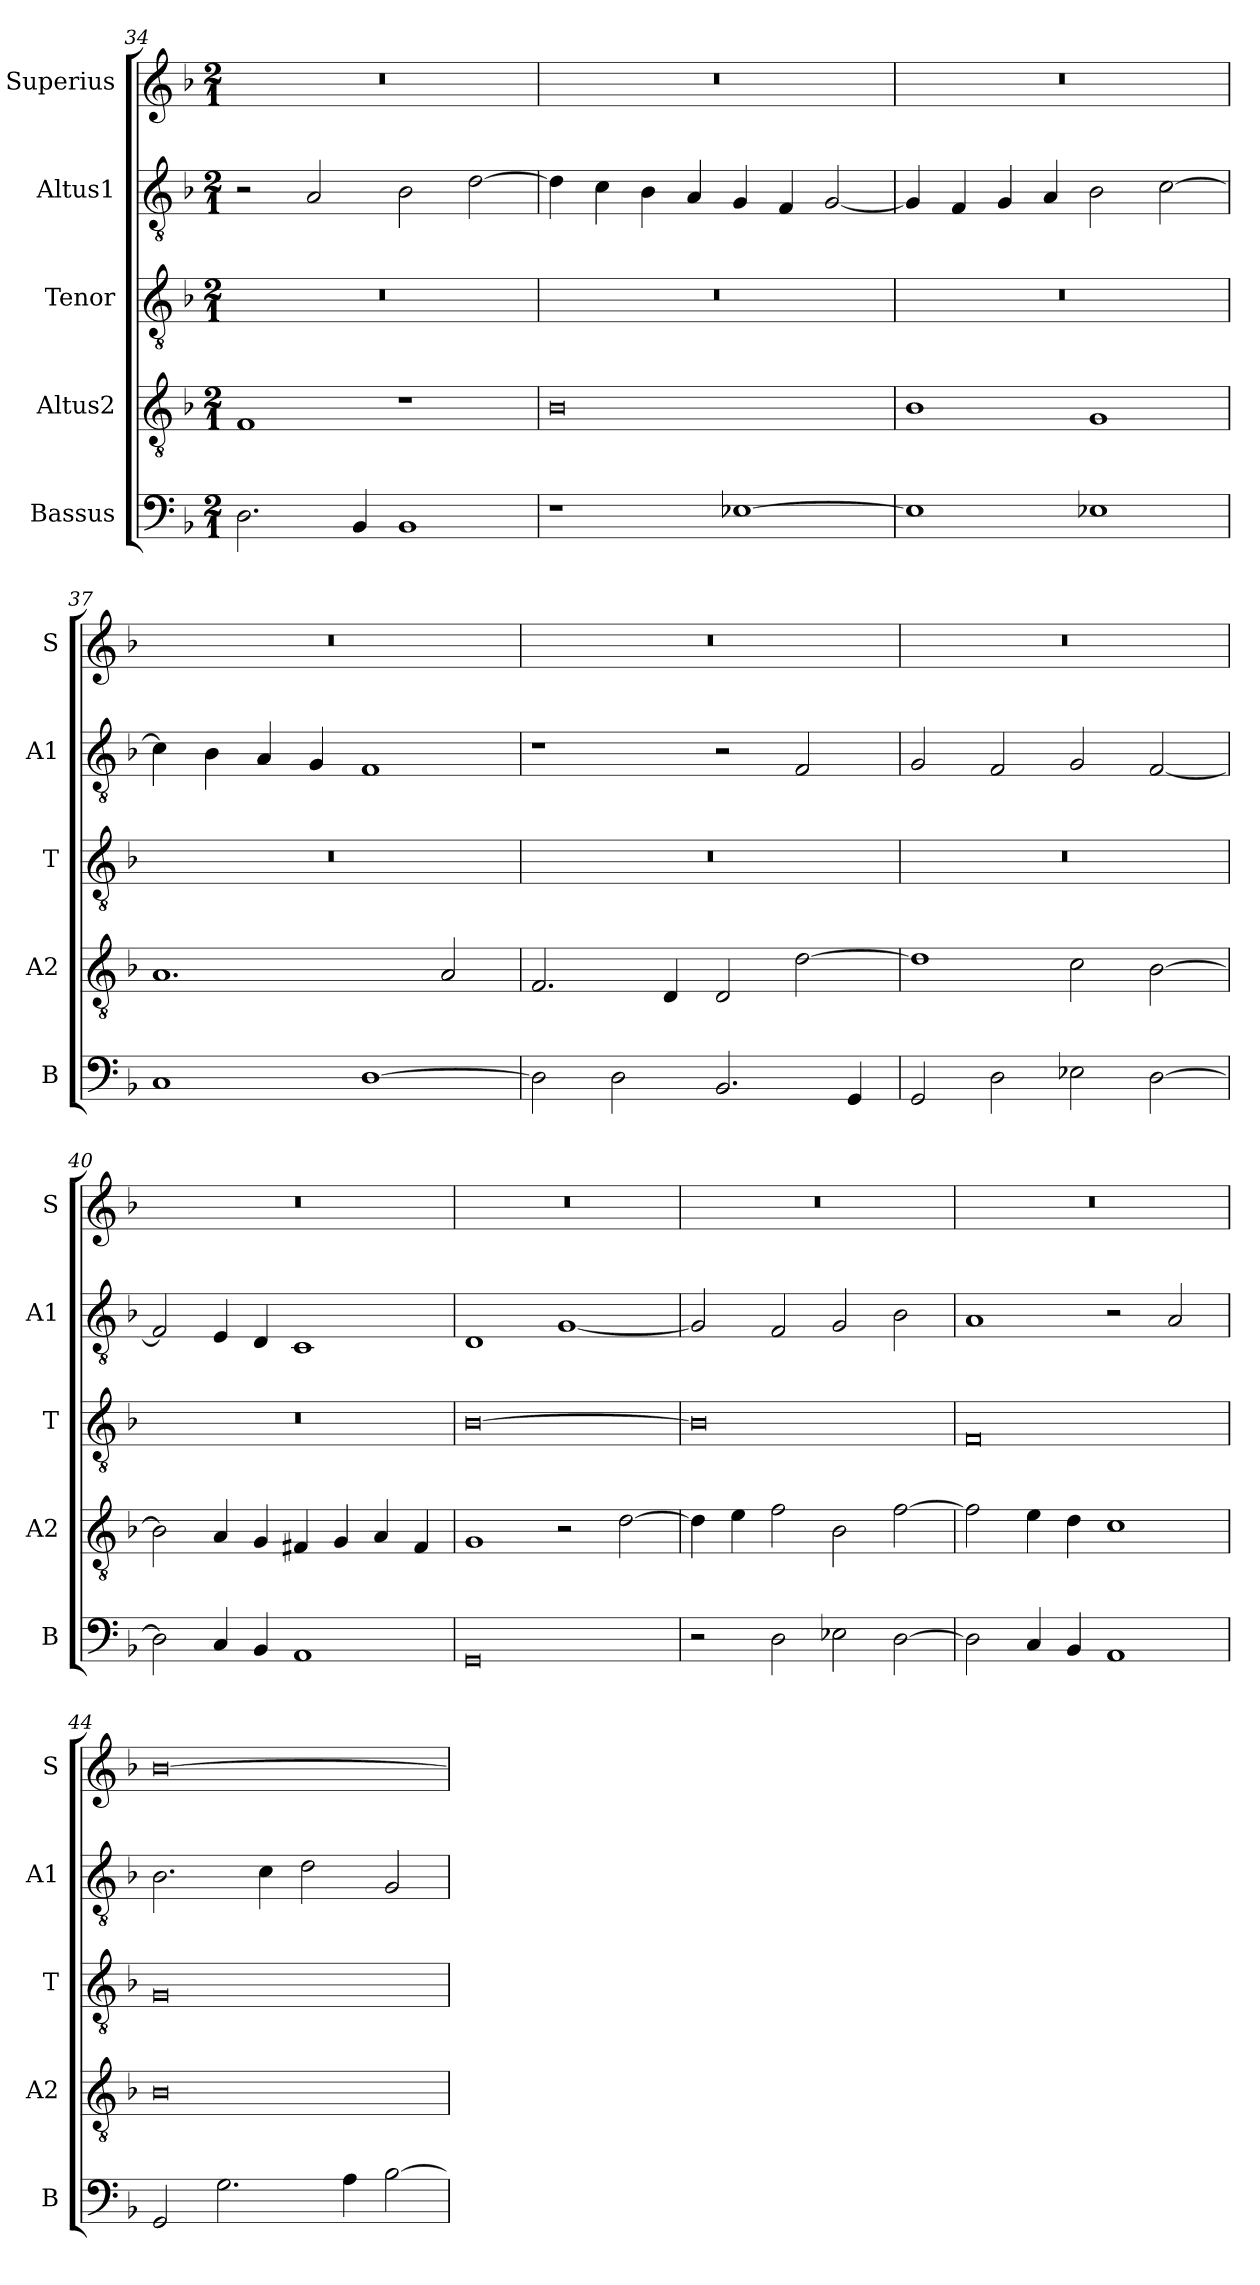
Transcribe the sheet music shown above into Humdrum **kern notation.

**kern	**kern	**kern	**kern	**kern
*part5	*part4	*part3	*part2	*part1
*staff5	*staff4	*staff3	*staff2	*staff1
*I"Bassus	*I"Altus2	*I"Tenor	*I"Altus1	*I"Superius
*I'B	*I'A2	*I'T	*I'A1	*I'S
*clefF4	*clefGv2	*clefGv2	*clefGv2	*clefG2
*k[b-]	*k[b-]	*k[b-]	*k[b-]	*k[b-]
*M2/1	*M2/1	*M2/1	*M2/1	*M2/1
=34	=34	=34	=34	=34
2.D\	1F	0r	2r	0r
.	.	.	2A/	.
4BB-/	.	.	.	.
1BB-	1r	.	2B-\	.
.	.	.	[2d\	.
=35	=35	=35	=35	=35
1r	0B-	0r	4d\]	0r
.	.	.	4c\	.
.	.	.	4B-\	.
.	.	.	4A/	.
[1E-X	.	.	4G/	.
.	.	.	4F/	.
.	.	.	[2G/	.
=36	=36	=36	=36	=36
1E-]	1B-	0r	4G/]	0r
.	.	.	4F/	.
.	.	.	4G/	.
.	.	.	4A/	.
1E-X	1G	.	2B-\	.
.	.	.	[2c\	.
=37	=37	=37	=37	=37
1C	1.A	0r	4c\]	0r
.	.	.	4B-\	.
.	.	.	4A/	.
.	.	.	4G/	.
[1D	.	.	1F	.
.	2A/	.	.	.
=38	=38	=38	=38	=38
2D\]	2.F/	0r	1r	0r
2D\	.	.	.	.
.	4D/	.	.	.
2.BB-/	2D/	.	2r	.
.	[2d\	.	2F/	.
4GG/	.	.	.	.
=39	=39	=39	=39	=39
2GG/	1d]	0r	2G/	0r
2D\	.	.	2F/	.
2E-X\	2c\	.	2G/	.
[2D\	[2B-\	.	[2F/	.
=40	=40	=40	=40	=40
2D\]	2B-\]	0r	2F/]	0r
4C/	4A/	.	4E/	.
4BB-/	4G/	.	4D/	.
1AA	4F#X/	.	1C	.
.	4G/	.	.	.
.	4A/	.	.	.
.	4F#/	.	.	.
=41	=41	=41	=41	=41
0GG	1G	[0B-	1D	0r
.	2r	.	[1G	.
.	[2d\	.	.	.
=42	=42	=42	=42	=42
2r	4d\]	0B-]	2G/]	0r
.	4e\	.	.	.
2D\	2f\	.	2F/	.
2E-X\	2B-\	.	2G/	.
[2D\	[2f\	.	2B-\	.
=43	=43	=43	=43	=43
2D\]	2f\]	0F	1A	0r
4C/	4e\	.	.	.
4BB-/	4d\	.	.	.
1AA	1c	.	2r	.
.	.	.	2A/	.
=44	=44	=44	=44	=44
2GG/	0B-	0G	2.B-\	[0b-
2.G\	.	.	.	.
.	.	.	4c\	.
.	.	.	2d\	.
4A\	.	.	.	.
[2B-\	.	.	2G/	.
=	=	=	=	=
*-	*-	*-	*-	*-
